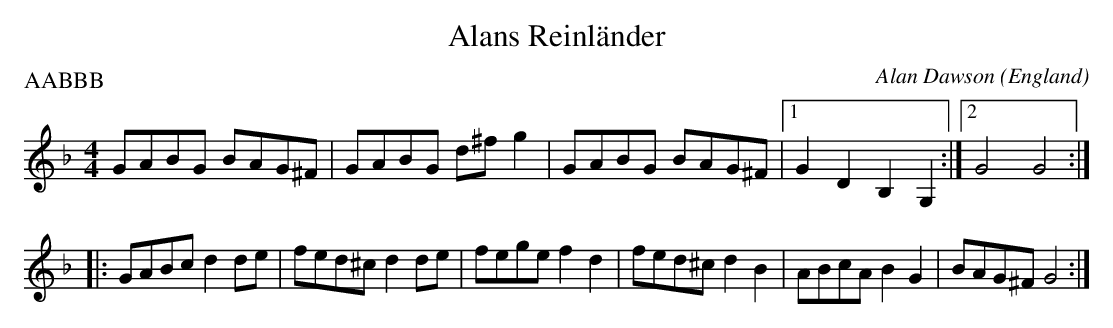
X:1
T:Alans Reinländer
O:England
M:4/4
C:Alan Dawson
P:AABBB
K:GDor
GABG BAG^F | GABG d^fg2 | \
GABG BAG^F |1 G2D2B,2G,2 :|2G4G4 :|
|:GABc d2de | fed^c d2de | \
fege f2d2 | fed^c d2B2 | \
ABcA B2G2 | \
BAG^F G4 :|
